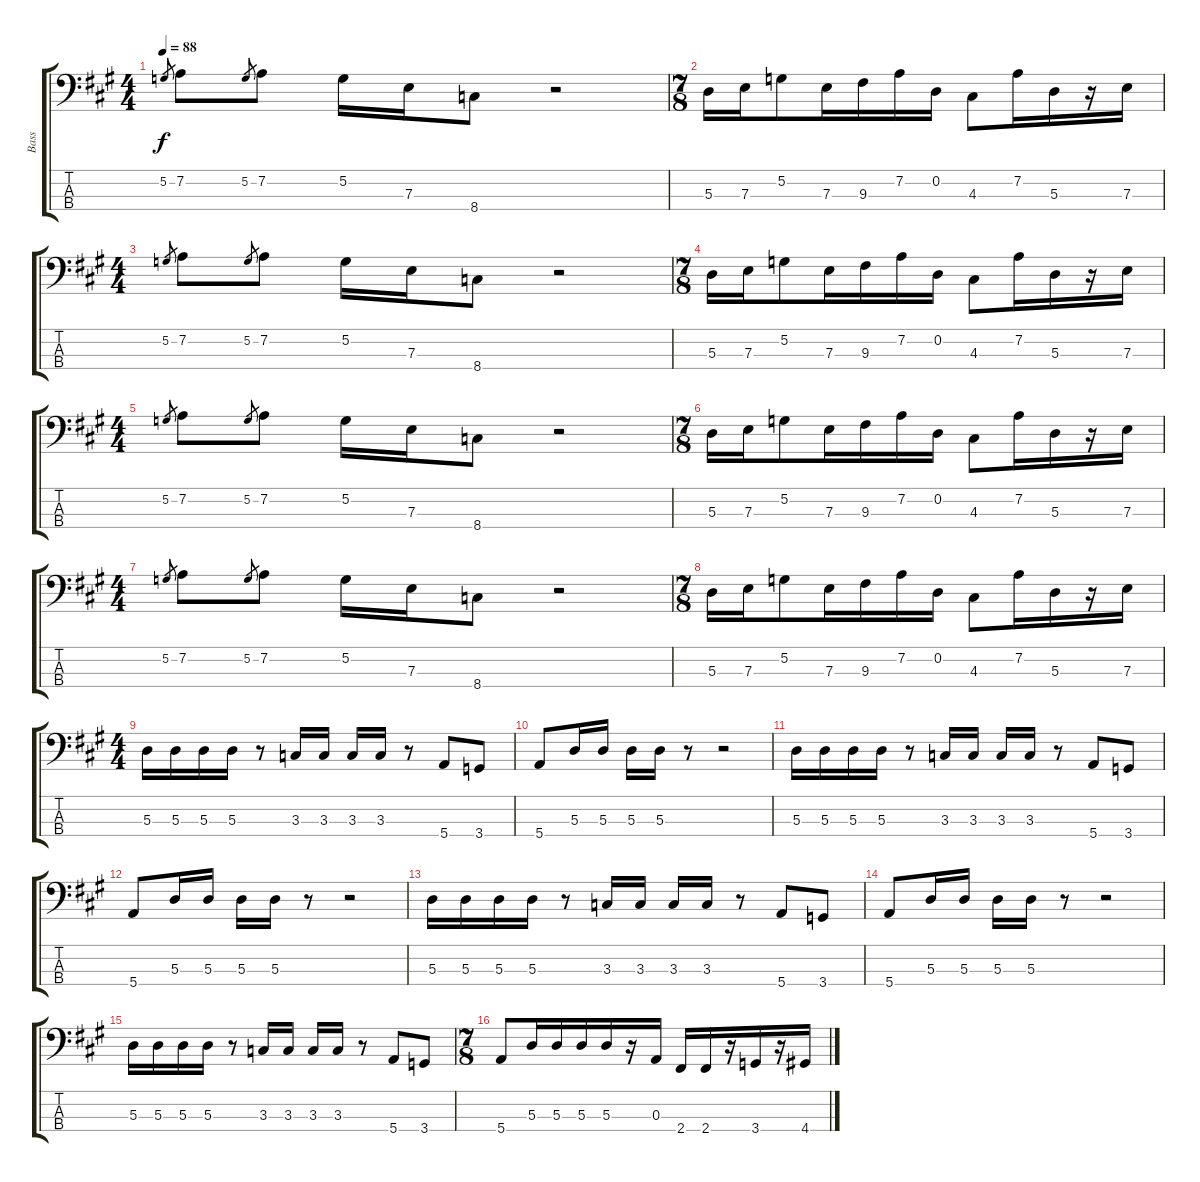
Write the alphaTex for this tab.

\track ("Bass" "Bass") {instrument electricbasspick}
\staff {score tabs}
\tuning (G2 D2 A1 E1) {hide}
\ts (4 4)
\tempo 88
\clef f4
\ks a
5.2.8{gr dy f} 7.2.8 5.2.8{gr} 7.2.8 5.2.16 7.3.16 8.4.8 r.2 |
\ts (7 8)
5.3.16 7.3.16 5.2.8 7.3.16 9.3.16 7.2.16 0.2.16 4.3.8 7.2.16 5.3.16 r.16 7.3.16 |
\ts (4 4)
5.2.8{gr} 7.2.8 5.2.8{gr} 7.2.8 5.2.16 7.3.16 8.4.8 r.2 |
\ts (7 8)
5.3.16 7.3.16 5.2.8 7.3.16 9.3.16 7.2.16 0.2.16 4.3.8 7.2.16 5.3.16 r.16 7.3.16 |
\ts (4 4)
5.2.8{gr} 7.2.8 5.2.8{gr} 7.2.8 5.2.16 7.3.16 8.4.8 r.2 |
\ts (7 8)
5.3.16 7.3.16 5.2.8 7.3.16 9.3.16 7.2.16 0.2.16 4.3.8 7.2.16 5.3.16 r.16 7.3.16 |
\ts (4 4)
5.2.8{gr} 7.2.8 5.2.8{gr} 7.2.8 5.2.16 7.3.16 8.4.8 r.2 |
\ts (7 8)
5.3.16 7.3.16 5.2.8 7.3.16 9.3.16 7.2.16 0.2.16 4.3.8 7.2.16 5.3.16 r.16 7.3.16 |
\ts (4 4)
5.3.16 5.3.16 5.3.16 5.3.16 r.8 3.3.16 3.3.16 3.3.16 3.3.16 r.8 5.4.8 3.4.8 |
5.4.8 5.3.16 5.3.16 5.3.16 5.3.16 r.8 r.2 |
5.3.16 5.3.16 5.3.16 5.3.16 r.8 3.3.16 3.3.16 3.3.16 3.3.16 r.8 5.4.8 3.4.8 |
5.4.8 5.3.16 5.3.16 5.3.16 5.3.16 r.8 r.2 |
5.3.16 5.3.16 5.3.16 5.3.16 r.8 3.3.16 3.3.16 3.3.16 3.3.16 r.8 5.4.8 3.4.8 |
5.4.8 5.3.16 5.3.16 5.3.16 5.3.16 r.8 r.2 |
5.3.16 5.3.16 5.3.16 5.3.16 r.8 3.3.16 3.3.16 3.3.16 3.3.16 r.8 5.4.8 3.4.8 |
\ts (7 8)
5.4.8 5.3.16 5.3.16 5.3.16 5.3.16 r.16 0.3.16 2.4.16 2.4.16 r.16 3.4.16 r.16 4.4.16
